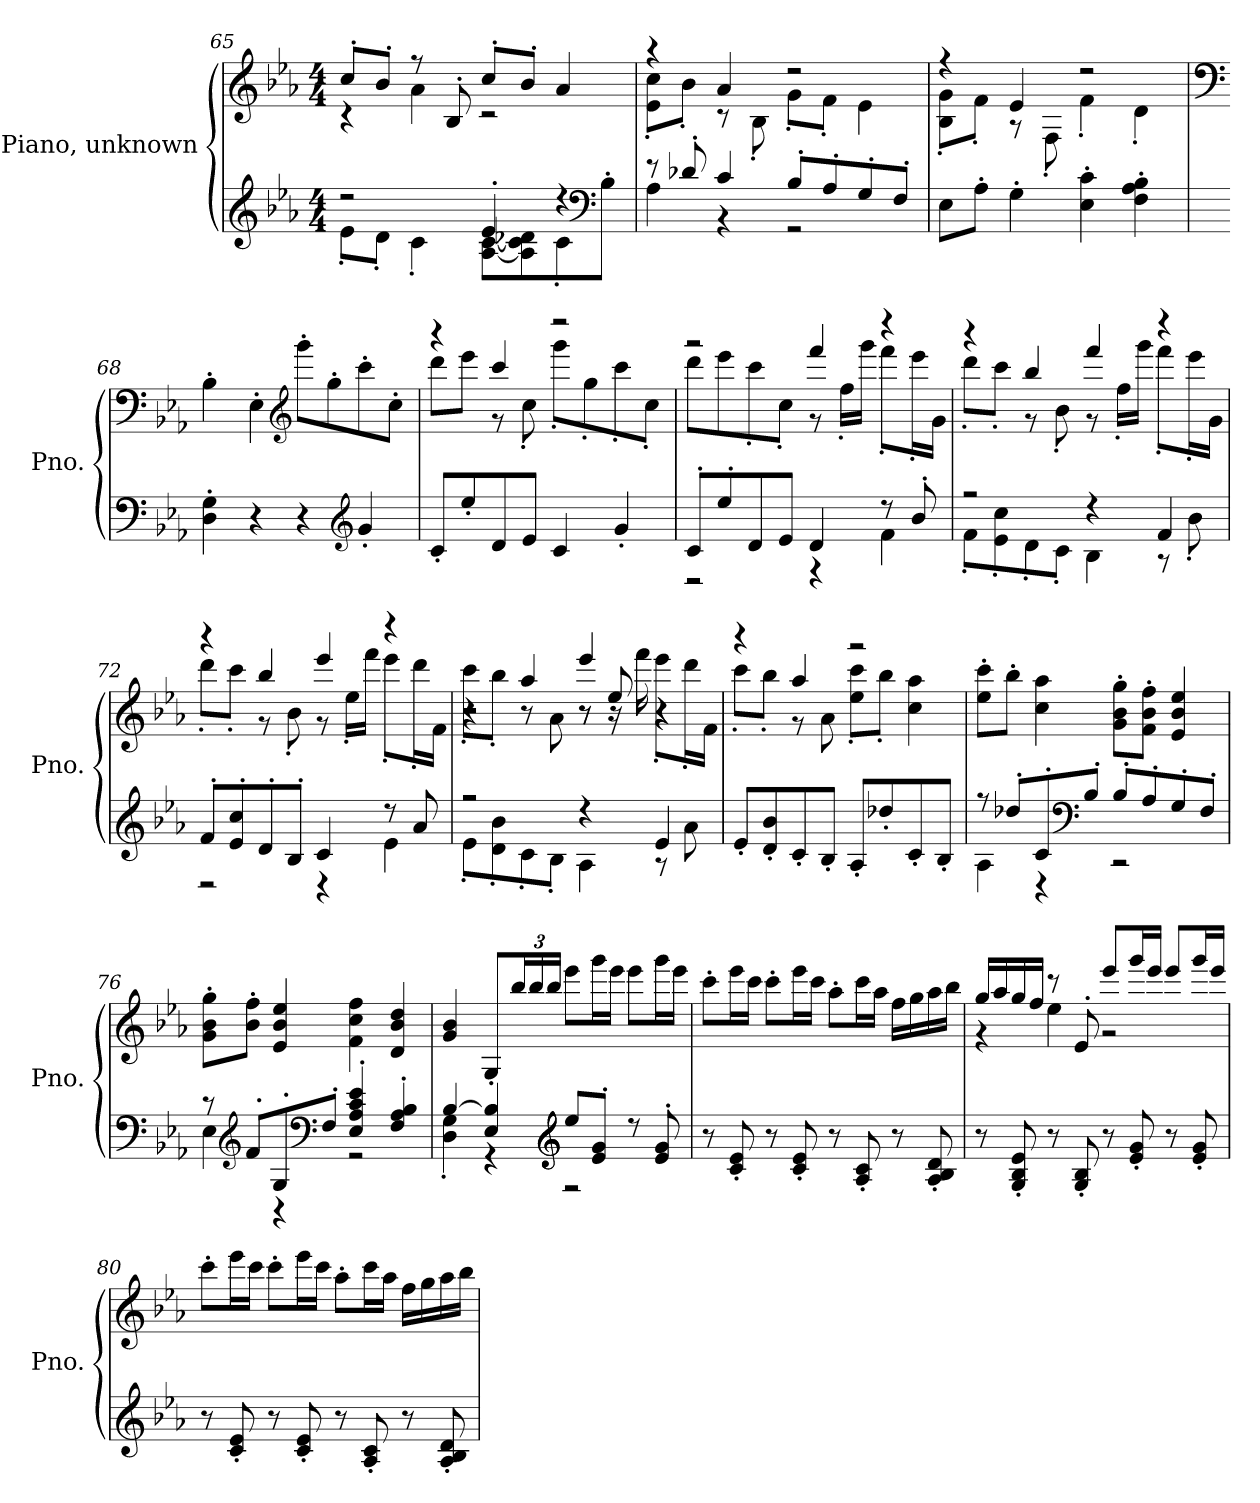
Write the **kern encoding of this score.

**kern	**kern
*part1	*part1
*staff2	*staff1
*I"Piano, unknown	*
*I'Pno.	*
*clefG2	*clefG2
*k[b-e-a-]	*k[b-e-a-]
*M4/4	*M4/4
=65	=65
*^	*^
2r	8e-'\L	8cc'/L	4r
.	8d'\J	8b-'/J	.
.	4c'\	8r	4a-\
.	.	8B-'/	.
4e-'/	[8A-\ [8c\L	8cc'/L	2r
.	8A-\] 8c\] 8d-X\	8b-'/J	.
4r	8c'\	4a-/	.
*clefF4	*	*	*
.	8B-'\J	.	.
=66	=66	=66	=66
8r	4A-\	4r	8e-\' 8cc\'L
8d-X'/	.	.	8b-'\J
4c/	4r	4a-/	8r
.	.	.	8B-'\
8B-'/L	2r	2r	8g'\L
8A-'/	.	.	8f'\J
8G'/	.	.	4e-\
8F'/J	.	.	.
*v	*v	*	*
!!LO:LB:g=z	!!
=67	=67	=67
8E-\L	4r	8B-\' 8g\'L
8A-'\J	.	8f'\J
4G'\	4e-/	8r
.	.	8F'\
4E-\' 4c\'	2r	4f'\
4F\' 4A-\' 4B-\'	.	4d'\
*	*v	*v
=68	=68
*	*clefF4
4D\' 4G\'	4B-'\
4r	4E-'\
*	*clefG2
4r	8ggg'\L
.	8gg'\
*clefG2	*
4g'/	8ccc'\
.	8cc'\J
=69	=69
*	*^
8c'/L	4r	8ddd\L
8ee-'/	.	8eee-\J
8d/	4ccc/	8r
8e-/J	.	8cc'\
4c/	2r	8ggg'\L
.	.	8gg'\
4g'/	.	8ccc'\
.	.	8cc'\J
=70	=70	=70
*^	*	*
8c'/L	2r	2r	8ddd\L
8ee-'/	.	.	8eee-\
8d/	.	.	8ccc'\
8e-/J	.	.	8cc'\J
4d/	4r	4fff/	8r
.	.	.	16ff'\LL
.	.	.	16ggg\JJ
8r	4f\	4r	8fff'\L
8b-'/	.	.	16eee-'\L
.	.	.	16g\JJ
!!LO:PB:g=z	!!
=71	=71	=71	=71
2r	8f'\L	4r	8ddd'\L
.	8e-\' 8cc\'	.	8ccc'\J
.	8d'\	4bb-/	8r
.	8c'\J	.	8b-'\
4r	4B-\	4fff/	8r
.	.	.	16ff'\LL
.	.	.	16ggg\JJ
4f/	8r	4r	8fff'\L
.	8b-'\	.	16eee-'\L
.	.	.	16g\JJ
=72	=72	=72	=72
8f'/L	2r	4r	8ddd'\L
8e-/' 8cc/'	.	.	8ccc'\J
8d'/	.	4bb-/	8r
8B-'/J	.	.	8b-'\
4c/	4r	4eee-/	8r
.	.	.	16ee-'\LL
.	.	.	16fff\JJ
8r	4e-\	4r	8eee-'\L
8a-/	.	.	16ddd'\L
.	.	.	16f\JJ
=73	=73	=73	=73
*	*	*	*^
2r	8e-'\L	4r	8ccc'\L	2r
.	8d\' 8b-\'	.	8bb-'\J	.
.	8c'\	4aa-/	8r	.
.	8B-'\J	.	8a-\	.
4r	4A-\	4eee-/	8r	8r
.	.	.	16r	8ee-/
.	.	.	16fff\	.
4e-/	8r	4r	8eee-'\L	4r
.	8a-\	.	16ddd'\L	.
.	.	.	16f\JJ	.
*v	*v	*	*	*
*	*	*v	*v
!!LO:LB:g=z
=74	=74	=74
8e-'/L	4r	8ccc'\L
8d/' 8b-/'	.	8bb-'\J
8c'/	4aa-/	8r
8B-'/J	.	8a-\
8A-'/L	2r	8ee-\' 8ccc\'L
8dd-X'/	.	8bb-'\J
8c'/	.	4cc\ 4aa-\
8B-'/J	.	.
*	*v	*v
=75	=75
*^	*
8r	4A-\	8ee-\' 8ccc\'L
8dd-X'/L	.	8bb-'\J
8c'/	4r	4cc\ 4aa-\
*clefF4	*	*
8B-'/J	.	.
8B-'/L	2r	8g\' 8b-\' 8gg\'L
8A-'/	.	8f\' 8b-\' 8ff\'J
8G'/	.	4e-/ 4b-/ 4ee-/
8F'/J	.	.
=76	=76	=76
8r	4E-\	8g\' 8b-\' 8gg\'L
*clefG2	*	*
8f'/L	.	8b-\' 8ff\'J
8G'/	4r	4e-/ 4b-/ 4ee-/
*clefF4	*	*
8F'/J	.	.
4E-/' 4A-/' 4c/' 4e-/'	2r	4f\ 4cc\ 4ff\
4F/' 4A-/' 4B-/'	.	4d/ 4b-/ 4dd/
!!LO:LB:g=z
=77	=77	=77
[4B-/	4D\' 4G\'	4g/ 4b-/
4E-/ 4B-/]	4r	8G'/L
*	*	*Xbrackettup
.	.	24bb-/L
.	.	24bb-/
.	.	24bb-/JJ
*clefG2	*	*
8ee-/L	2r	8eee-\L
8e-/' 8g/'J	.	16ggg\L
.	.	16eee-\JJ
8r	.	8eee-\L
8e-/' 8g/'	.	16ggg\L
.	.	16eee-\JJ
*v	*v	*
=78	=78
8r	8ccc'\L
8c/' 8e-/'	16eee-\L
.	16ccc\JJ
8r	8ccc'\L
8c/' 8e-/'	16eee-\L
.	16ccc\JJ
8r	8aa-'\L
8A-/' 8c/'	16ccc\L
.	16aa-\JJ
8r	16ff\LL
.	16gg\
8A-/' 8B-/' 8d/'	16aa-\
.	16bb-\JJ
!!LO:LB:g=z
=79	=79
*	*^
8r	16gg/LL	4r
.	16aa-/	.
8G/' 8B-/' 8e-/'	16gg/	.
.	16ff/JJ	.
8r	8r	4ee-\
8G/' 8B-/'	8e-'/	.
8r	8eee-/L	2r
8e-/' 8g/'	16ggg/L	.
.	16eee-/JJ	.
8r	8eee-/L	.
8e-/' 8g/'	16ggg/L	.
.	16eee-/JJ	.
*	*v	*v
=80	=80
8r	8ccc'\L
8c/' 8e-/'	16eee-\L
.	16ccc\JJ
8r	8ccc'\L
8c/' 8e-/'	16eee-\L
.	16ccc\JJ
8r	8aa-'\L
8A-/' 8c/'	16ccc\L
.	16aa-\JJ
8r	16ff\LL
.	16gg\
8A-/' 8B-/' 8d/'	16aa-\
.	16bb-\JJ
=	=
*-	*-
